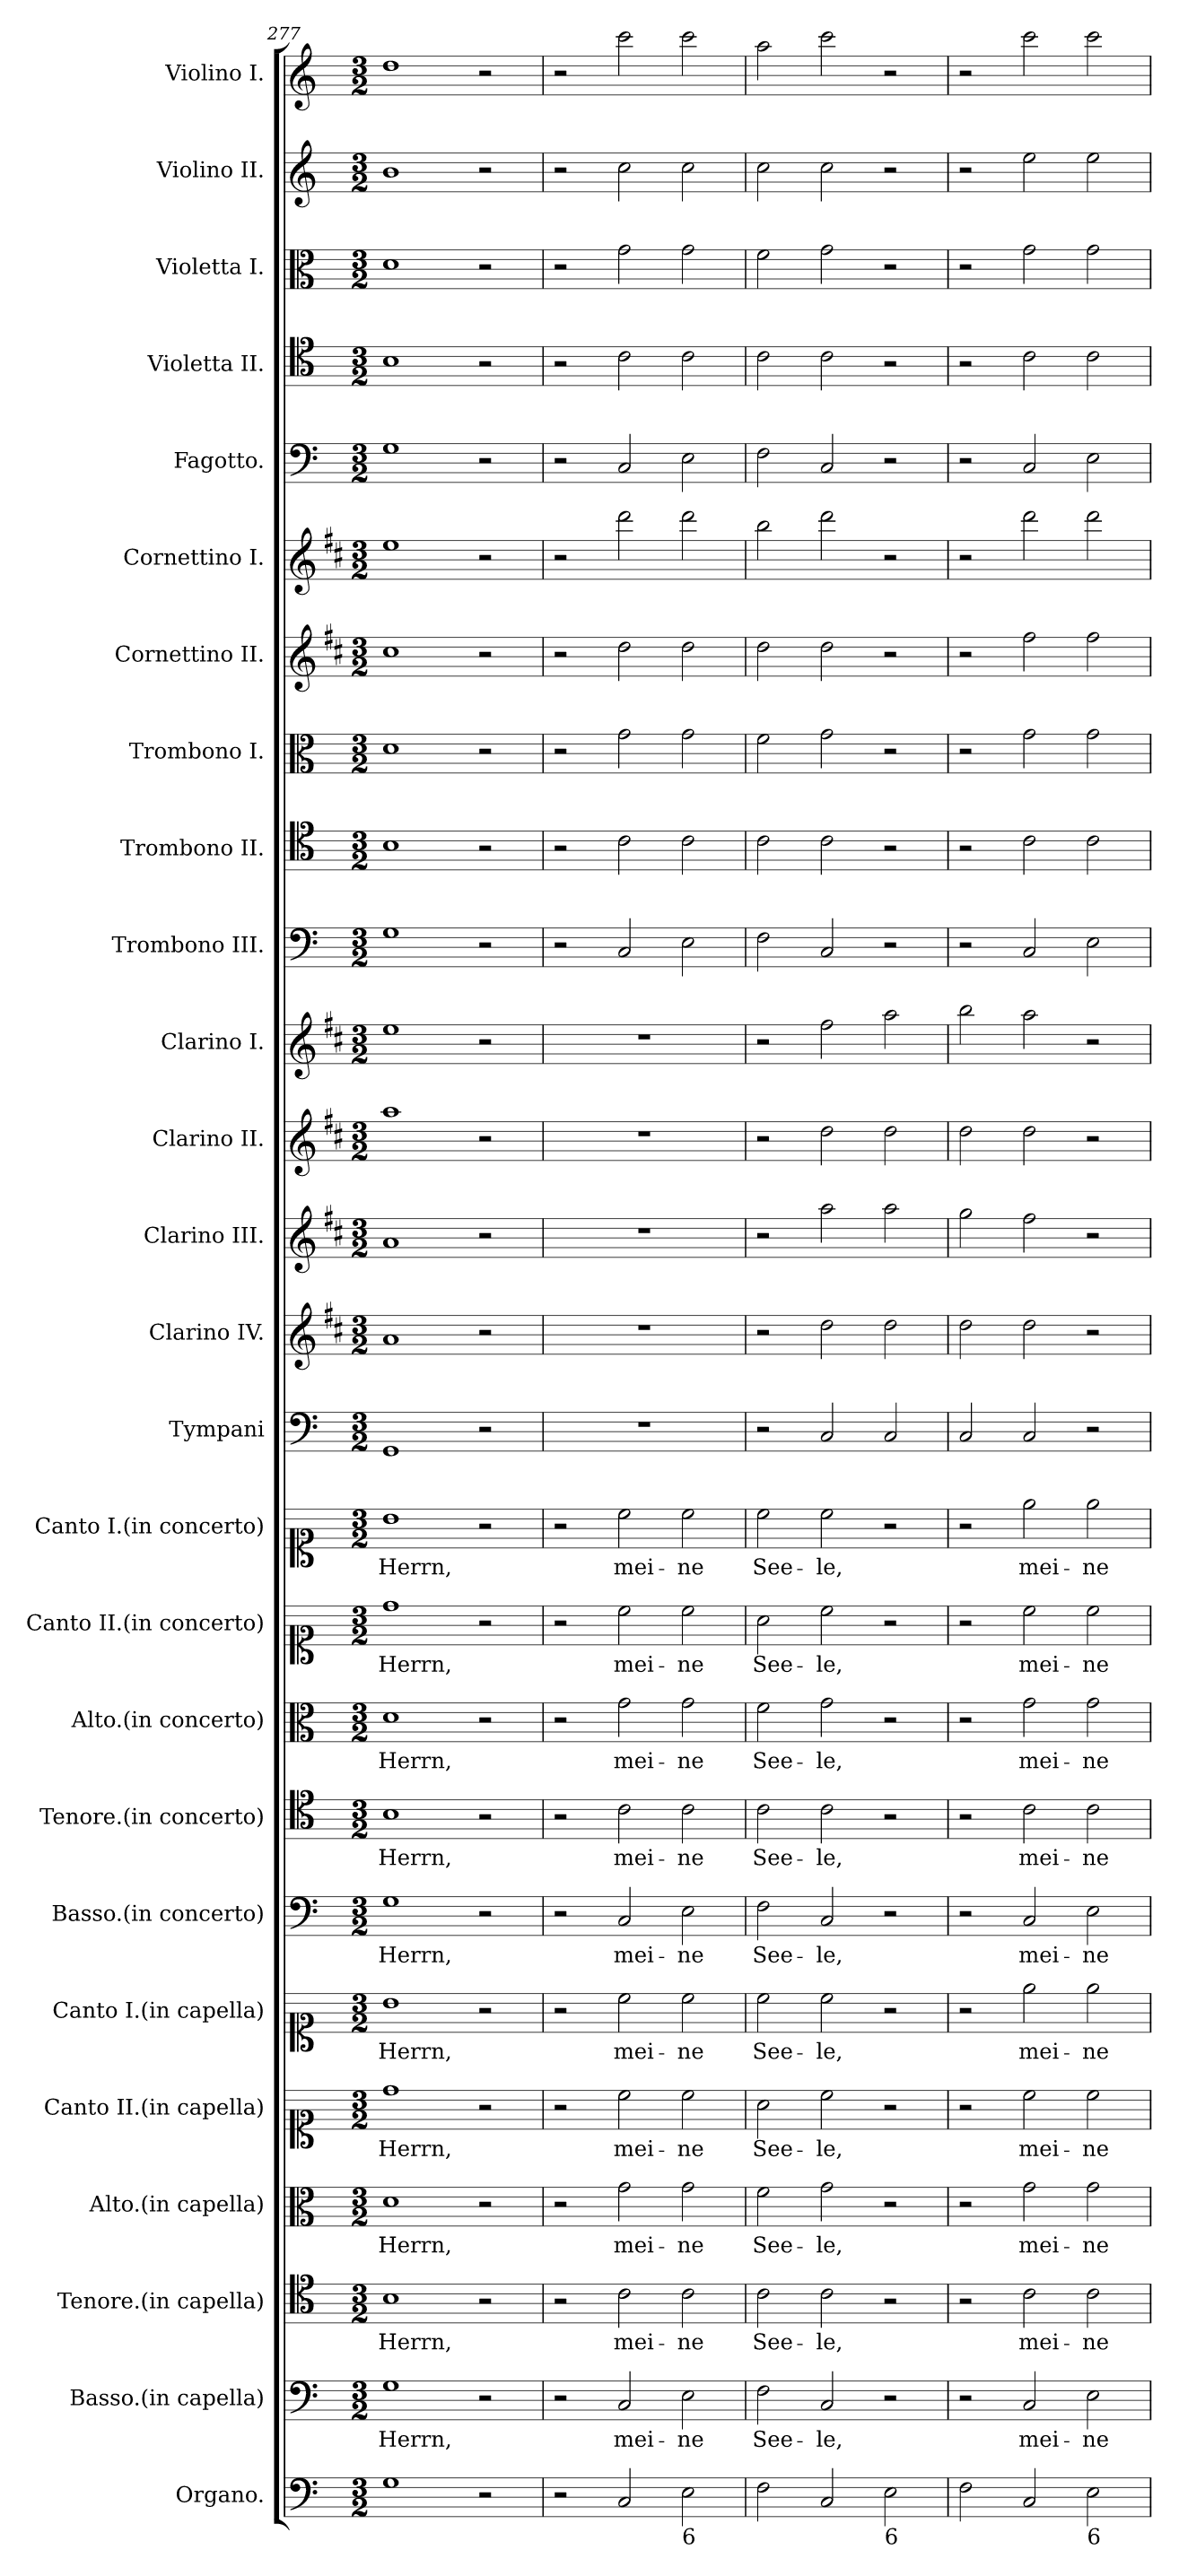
**kern	**kern	**text	**kern	**text	**kern	**text	**kern	**text	**kern	**text	**kern	**text	**kern	**text	**kern	**text	**kern	**text	**kern	**text	**kern	**kern	**kern	**kern	**kern	**kern	**kern	**kern	**kern	**kern	**kern	**kern	**kern	**kern	**kern
*part26	*part25	*part25	*part24	*part24	*part23	*part23	*part22	*part22	*part21	*part21	*part20	*part20	*part19	*part19	*part18	*part18	*part17	*part17	*part16	*part16	*part15	*part14	*part13	*part12	*part11	*part10	*part9	*part8	*part7	*part6	*part5	*part4	*part3	*part2	*part1
*staff26	*staff25	*staff25	*staff24	*staff24	*staff23	*staff23	*staff22	*staff22	*staff21	*staff21	*staff20	*staff20	*staff19	*staff19	*staff18	*staff18	*staff17	*staff17	*staff16	*staff16	*staff15	*staff14	*staff13	*staff12	*staff11	*staff10	*staff9	*staff8	*staff7	*staff6	*staff5	*staff4	*staff3	*staff2	*staff1
*I"Organo.	*I"Basso.(in capella)	*	*I"Tenore.(in capella)	*	*I"Alto.(in capella)	*	*I"Canto II.(in capella)	*	*I"Canto I.(in capella)	*	*I"Basso.(in concerto)	*	*I"Tenore.(in concerto)	*	*I"Alto.(in concerto)	*	*I"Canto II.(in concerto)	*	*I"Canto I.(in concerto)	*	*I"Tympani	*I"Clarino IV.	*I"Clarino III.	*I"Clarino II.	*I"Clarino I.	*I"Trombono III.	*I"Trombono II.	*I"Trombono I.	*I"Cornettino II.	*I"Cornettino I.	*I"Fagotto.	*I"Violetta II.	*I"Violetta I.	*I"Violino II.	*I"Violino I.
*	*I'B	*	*	*	*I'A	*	*	*	*	*	*I'B	*	*	*	*I'A	*	*	*	*	*	*	*	*	*	*	*	*I'T	*	*	*	*	*I'Vla	*I'Vla	*I'Vln	*I'Vln
*clefF4	*clefF4	*	*clefC4	*	*clefC3	*	*clefC1	*	*clefC1	*	*clefF4	*	*clefC4	*	*clefC3	*	*clefC1	*	*clefC1	*	*clefF4	*clefG2	*clefG2	*clefG2	*clefG2	*clefF4	*clefC4	*clefC3	*clefG2	*clefG2	*clefF4	*clefC4	*clefC3	*clefG2	*clefG2
*	*	*	*	*	*	*	*	*	*	*	*	*	*	*	*	*	*	*	*	*	*	*ITrd1c2	*ITrd1c2	*ITrd1c2	*ITrd1c2	*	*	*	*ITrd1c2	*ITrd1c2	*	*	*	*	*
*k[]	*k[]	*	*k[]	*	*k[]	*	*k[]	*	*k[]	*	*k[]	*	*k[]	*	*k[]	*	*k[]	*	*k[]	*	*k[]	*k[]	*k[]	*k[]	*k[]	*k[]	*k[]	*k[]	*k[]	*k[]	*k[]	*k[]	*k[]	*k[]	*k[]
*C:	*C:	*	*C:	*	*C:	*	*C:	*	*C:	*	*C:	*	*C:	*	*C:	*	*C:	*	*C:	*	*C:	*C:	*C:	*C:	*C:	*C:	*C:	*C:	*C:	*C:	*C:	*C:	*C:	*C:	*C:
*M3/2	*M3/2	*	*M3/2	*	*M3/2	*	*M3/2	*	*M3/2	*	*M3/2	*	*M3/2	*	*M3/2	*	*M3/2	*	*M3/2	*	*M3/2	*M3/2	*M3/2	*M3/2	*M3/2	*M3/2	*M3/2	*M3/2	*M3/2	*M3/2	*M3/2	*M3/2	*M3/2	*M3/2	*M3/2
=277	=277	=277	=277	=277	=277	=277	=277	=277	=277	=277	=277	=277	=277	=277	=277	=277	=277	=277	=277	=277	=277	=277	=277	=277	=277	=277	=277	=277	=277	=277	=277	=277	=277	=277	=277
!	!	!LO:LY:b	!	!LO:LY:b	!	!LO:LY:b	!	!LO:LY:b	!	!LO:LY:b	!	!LO:LY:b	!	!LO:LY:b	!	!LO:LY:b	!	!LO:LY:b	!	!LO:LY:b	!	!	!	!	!	!	!	!	!	!	!	!	!	!	!
1G	1G	Herrn,	1B	Herrn,	1d	Herrn,	1dd	Herrn,	1b	Herrn,	1G	Herrn,	1B	Herrn,	1d	Herrn,	1dd	Herrn,	1b	Herrn,	1GG	1g	1g	1gg	1dd	1G	1B	1d	1b	1dd	1G	1B	1d	1b	1dd
2r	2r	.	2r	.	2r	.	2r	.	2r	.	2r	.	2r	.	2r	.	2r	.	2r	.	2r	2r	2r	2r	2r	2r	2r	2r	2r	2r	2r	2r	2r	2r	2r
!!LO:PB:g=z
=278	=278	=278	=278	=278	=278	=278	=278	=278	=278	=278	=278	=278	=278	=278	=278	=278	=278	=278	=278	=278	=278	=278	=278	=278	=278	=278	=278	=278	=278	=278	=278	=278	=278	=278	=278
!	!	!	!	!	!	!	!	!	!	!	!	!	!	!	!	!	!	!	!	!	!LO:N:vis=1	!LO:N:vis=1	!LO:N:vis=1	!LO:N:vis=1	!LO:N:vis=1	!	!	!	!	!	!	!	!	!	!
2r	2r	.	2r	.	2r	.	2r	.	2r	.	2r	.	2r	.	2r	.	2r	.	2r	.	1.r	1.r	1.r	1.r	1.r	2r	2r	2r	2r	2r	2r	2r	2r	2r	2r
!	!	!LO:LY:b	!	!LO:LY:b	!	!LO:LY:b	!	!LO:LY:b	!	!LO:LY:b	!	!LO:LY:b	!	!LO:LY:b	!	!LO:LY:b	!	!LO:LY:b	!	!LO:LY:b	!	!	!	!	!	!	!	!	!	!	!	!	!	!	!
2C/	2C/	mei-	2c\	mei-	2g\	mei-	2cc\	mei-	2cc\	mei-	2C/	mei-	2c\	mei-	2g\	mei-	2cc\	mei-	2cc\	mei-	.	.	.	.	.	2C/	2c\	2g\	2cc\	2ccc\	2C/	2c\	2g\	2cc\	2ccc\
!LO:TX:b:t=6	!	!	!	!	!	!	!	!	!	!	!	!	!	!	!	!	!	!	!	!	!	!	!	!	!	!	!	!	!	!	!	!	!	!	!
!	!	!LO:LY:b	!	!LO:LY:b	!	!LO:LY:b	!	!LO:LY:b	!	!LO:LY:b	!	!LO:LY:b	!	!LO:LY:b	!	!LO:LY:b	!	!LO:LY:b	!	!LO:LY:b	!	!	!	!	!	!	!	!	!	!	!	!	!	!	!
2E\	2E\	-ne	2c\	-ne	2g\	-ne	2cc\	-ne	2cc\	-ne	2E\	-ne	2c\	-ne	2g\	-ne	2cc\	-ne	2cc\	-ne	.	.	.	.	.	2E\	2c\	2g\	2cc\	2ccc\	2E\	2c\	2g\	2cc\	2ccc\
=279	=279	=279	=279	=279	=279	=279	=279	=279	=279	=279	=279	=279	=279	=279	=279	=279	=279	=279	=279	=279	=279	=279	=279	=279	=279	=279	=279	=279	=279	=279	=279	=279	=279	=279	=279
!	!	!LO:LY:b	!	!LO:LY:b	!	!LO:LY:b	!	!LO:LY:b	!	!LO:LY:b	!	!LO:LY:b	!	!LO:LY:b	!	!LO:LY:b	!	!LO:LY:b	!	!LO:LY:b	!	!	!	!	!	!	!	!	!	!	!	!	!	!	!
2F\	2F\	See-	2c\	See-	2f\	See-	2a\	See-	2cc\	See-	2F\	See-	2c\	See-	2f\	See-	2a\	See-	2cc\	See-	2r	2r	2r	2r	2r	2F\	2c\	2f\	2cc\	2aa\	2F\	2c\	2f\	2cc\	2aa\
!	!	!LO:LY:b	!	!LO:LY:b	!	!LO:LY:b	!	!LO:LY:b	!	!LO:LY:b	!	!LO:LY:b	!	!LO:LY:b	!	!LO:LY:b	!	!LO:LY:b	!	!LO:LY:b	!	!	!	!	!	!	!	!	!	!	!	!	!	!	!
2C/	2C/	-le,	2c\	-le,	2g\	-le,	2cc\	-le,	2cc\	-le,	2C/	-le,	2c\	-le,	2g\	-le,	2cc\	-le,	2cc\	-le,	2C/	2cc\	2gg\	2cc\	2ee\	2C/	2c\	2g\	2cc\	2ccc\	2C/	2c\	2g\	2cc\	2ccc\
!LO:TX:b:t=6	!	!	!	!	!	!	!	!	!	!	!	!	!	!	!	!	!	!	!	!	!	!	!	!	!	!	!	!	!	!	!	!	!	!	!
2E\	2r	.	2r	.	2r	.	2r	.	2r	.	2r	.	2r	.	2r	.	2r	.	2r	.	2C/	2cc\	2gg\	2cc\	2gg\	2r	2r	2r	2r	2r	2r	2r	2r	2r	2r
=280	=280	=280	=280	=280	=280	=280	=280	=280	=280	=280	=280	=280	=280	=280	=280	=280	=280	=280	=280	=280	=280	=280	=280	=280	=280	=280	=280	=280	=280	=280	=280	=280	=280	=280	=280
2F\	2r	.	2r	.	2r	.	2r	.	2r	.	2r	.	2r	.	2r	.	2r	.	2r	.	2C/	2cc\	2ff\	2cc\	2aa\	2r	2r	2r	2r	2r	2r	2r	2r	2r	2r
!	!	!LO:LY:b	!	!LO:LY:b	!	!LO:LY:b	!	!LO:LY:b	!	!LO:LY:b	!	!LO:LY:b	!	!LO:LY:b	!	!LO:LY:b	!	!LO:LY:b	!	!LO:LY:b	!	!	!	!	!	!	!	!	!	!	!	!	!	!	!
2C/	2C/	mei-	2c\	mei-	2g\	mei-	2cc\	mei-	2ee\	mei-	2C/	mei-	2c\	mei-	2g\	mei-	2cc\	mei-	2ee\	mei-	2C/	2cc\	2ee\	2cc\	2gg\	2C/	2c\	2g\	2ee\	2ccc\	2C/	2c\	2g\	2ee\	2ccc\
!LO:TX:b:t=6	!	!	!	!	!	!	!	!	!	!	!	!	!	!	!	!	!	!	!	!	!	!	!	!	!	!	!	!	!	!	!	!	!	!	!
!	!	!LO:LY:b	!	!LO:LY:b	!	!LO:LY:b	!	!LO:LY:b	!	!LO:LY:b	!	!LO:LY:b	!	!LO:LY:b	!	!LO:LY:b	!	!LO:LY:b	!	!LO:LY:b	!	!	!	!	!	!	!	!	!	!	!	!	!	!	!
2E\	2E\	-ne	2c\	-ne	2g\	-ne	2cc\	-ne	2ee\	-ne	2E\	-ne	2c\	-ne	2g\	-ne	2cc\	-ne	2ee\	-ne	2r	2r	2r	2r	2r	2E\	2c\	2g\	2ee\	2ccc\	2E\	2c\	2g\	2ee\	2ccc\
=	=	=	=	=	=	=	=	=	=	=	=	=	=	=	=	=	=	=	=	=	=	=	=	=	=	=	=	=	=	=	=	=	=	=	=
*-	*-	*-	*-	*-	*-	*-	*-	*-	*-	*-	*-	*-	*-	*-	*-	*-	*-	*-	*-	*-	*-	*-	*-	*-	*-	*-	*-	*-	*-	*-	*-	*-	*-	*-	*-
